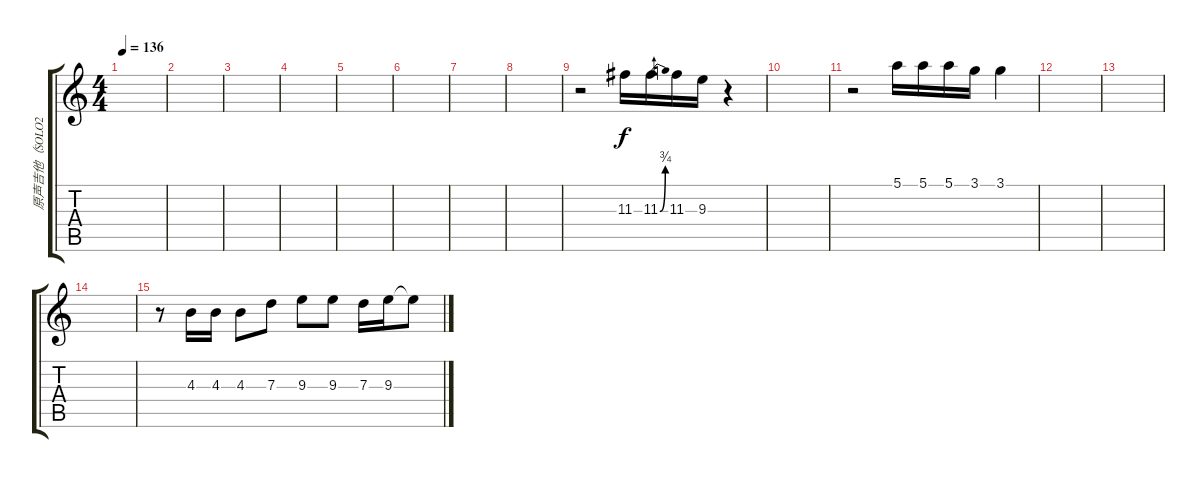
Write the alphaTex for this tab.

\track ("原声吉他（SOLO2）" "原声吉他（SOLO2") {instrument acousticguitarnylon}
\staff {score tabs}
\tuning (E4 B3 G3 D3 A2 E2) {hide}
\ts (4 4)
\tempo 136
\clef g2
\ks c
|
|
|
|
|
|
|
|
r.2 11.3.16 11.3{be (bend 0 0 60 3)}.16 11.3.16 9.3.16 r.4 |
|
r.2 5.1.16 5.1.16 5.1.16 3.1.16 3.1.4 |
|
|
|
r.8 4.3.16 4.3.16 4.3.8 7.3.8 9.3.8 9.3.8 7.3.16 9.3.16 9.3{t}.8
